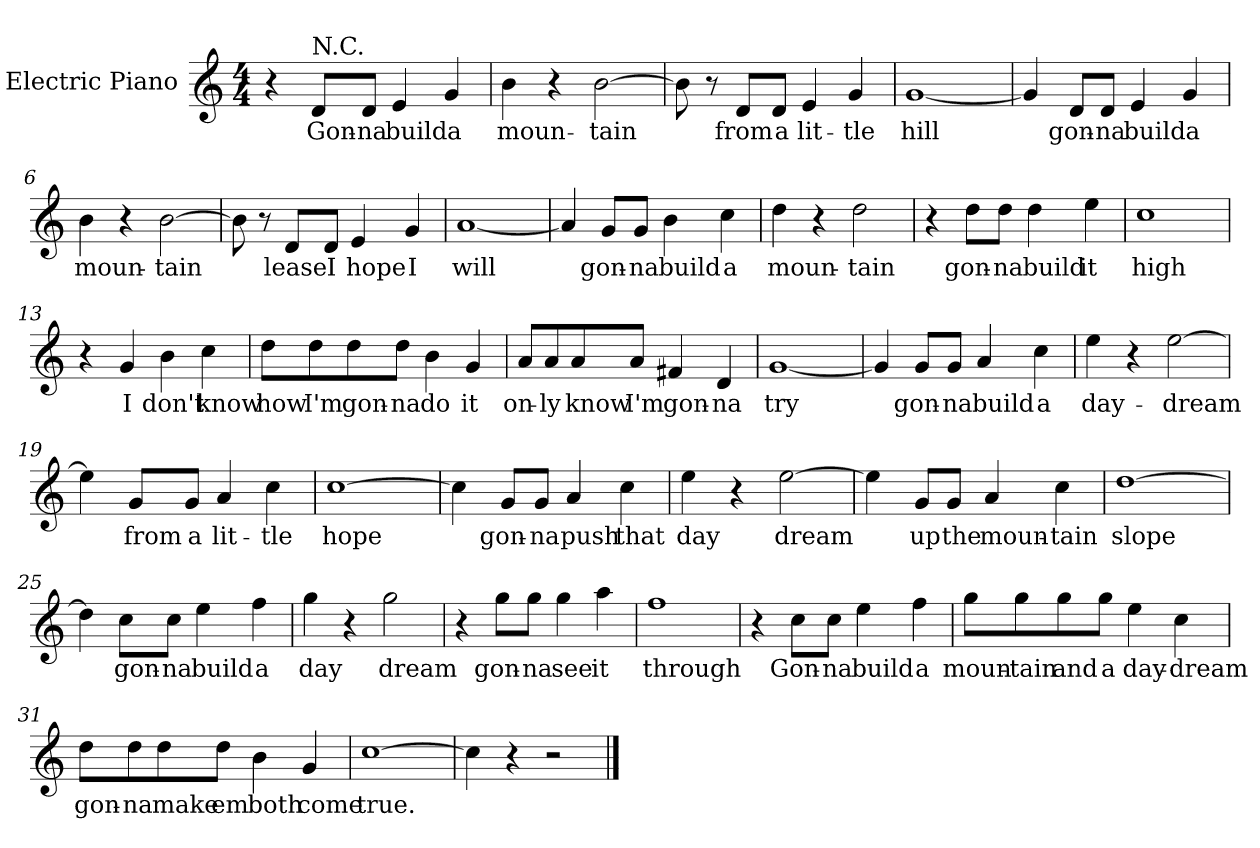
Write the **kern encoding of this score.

**kern	**text
*part1	*part1
*staff1	*staff1
*I"Electric Piano	*
*I'E.Pno	*
*clefG2	*
*k[]	*
*C:	*
*M4/4	*
=1	=1
4r	.
!LO:TX:a:t=N.C.	!
8d/L	Gon-
8d/J	-na
4e/	build
4g/	a
=2	=2
4b\	moun-
4r	.
[2b\	-tain
=3	=3
8b\]	.
8r	.
8d/L	from
8d/J	a
4e/	lit-
4g/	-tle
=4	=4
[1g	hill
!!LO:LB:g=z
=5	=5
4g/]	.
8d/L	gon-
8d/J	-na
4e/	build
4g/	a
=6	=6
4b\	moun-
4r	.
[2b\	-tain
=7	=7
8b\]	.
8r	.
8d/L	lease
8d/J	I
4e/	hope
4g/	I
=8	=8
[1a	will
!!LO:LB:g=z
=9	=9
4a/]	.
8g/L	gon-
8g/J	-na
4b\	build
4cc\	a
=10	=10
4dd\	moun-
4r	.
2dd\	-tain
=11	=11
4r	.
8dd\L	gon-
8dd\J	-na
4dd\	build
4ee\	it
=12	=12
1cc	high
!!LO:LB:g=z
=13	=13
4r	.
4g/	I
4b\	don't
4cc\	know
=14	=14
8dd\L	how
8dd\	I'm
8dd\	gon-
8dd\J	-na
4b\	do
4g/	it
=15	=15
8a/L	on-
8a/	-ly
8a/	know
8a/J	I'm
4f#X/	gon-
4d/	-na
=16	=16
[1g	try
!!LO:LB:g=z
=17	=17
4g/]	.
8g/L	gon-
8g/J	-na
4a/	build
4cc\	a
=18	=18
4ee\	day-
4r	.
[2ee\	-dream
=19	=19
4ee\]	.
8g/L	from
8g/J	a
4a/	lit-
4cc\	-tle
=20	=20
[1cc	hope
!!LO:LB:g=z
=21	=21
4cc\]	.
8g/L	gon-
8g/J	-na
4a/	push
4cc\	that
=22	=22
4ee\	day
4r	.
[2ee\	dream
=23	=23
4ee\]	.
8g/L	up
8g/J	the
4a/	moun-
4cc\	-tain
=24	=24
[1dd	slope
!!LO:LB:g=z
=25	=25
4dd\]	.
8cc\L	gon-
8cc\J	-na
4ee\	build
4ff\	a
=26	=26
4gg\	day
4r	.
2gg\	dream
=27	=27
4r	.
8gg\L	gon-
8gg\J	-na
4gg\	see
4aa\	it
=28	=28
1ff	through
!!LO:LB:g=z
=29	=29
4r	.
8cc\L	Gon-
8cc\J	-na
4ee\	build
4ff\	a
=30	=30
8gg\L	moun-
8gg\	-tain
8gg\	and
8gg\J	a
4ee\	day-
4cc\	dream
=31	=31
8dd\L	gon-
8dd\	-na
8dd\	make
8dd\J	em
4b\	both
4g/	come
=32	=32
[1cc	true.
=33	=33
4cc\]	.
4r	.
2r	.
==	==
*-	*-
